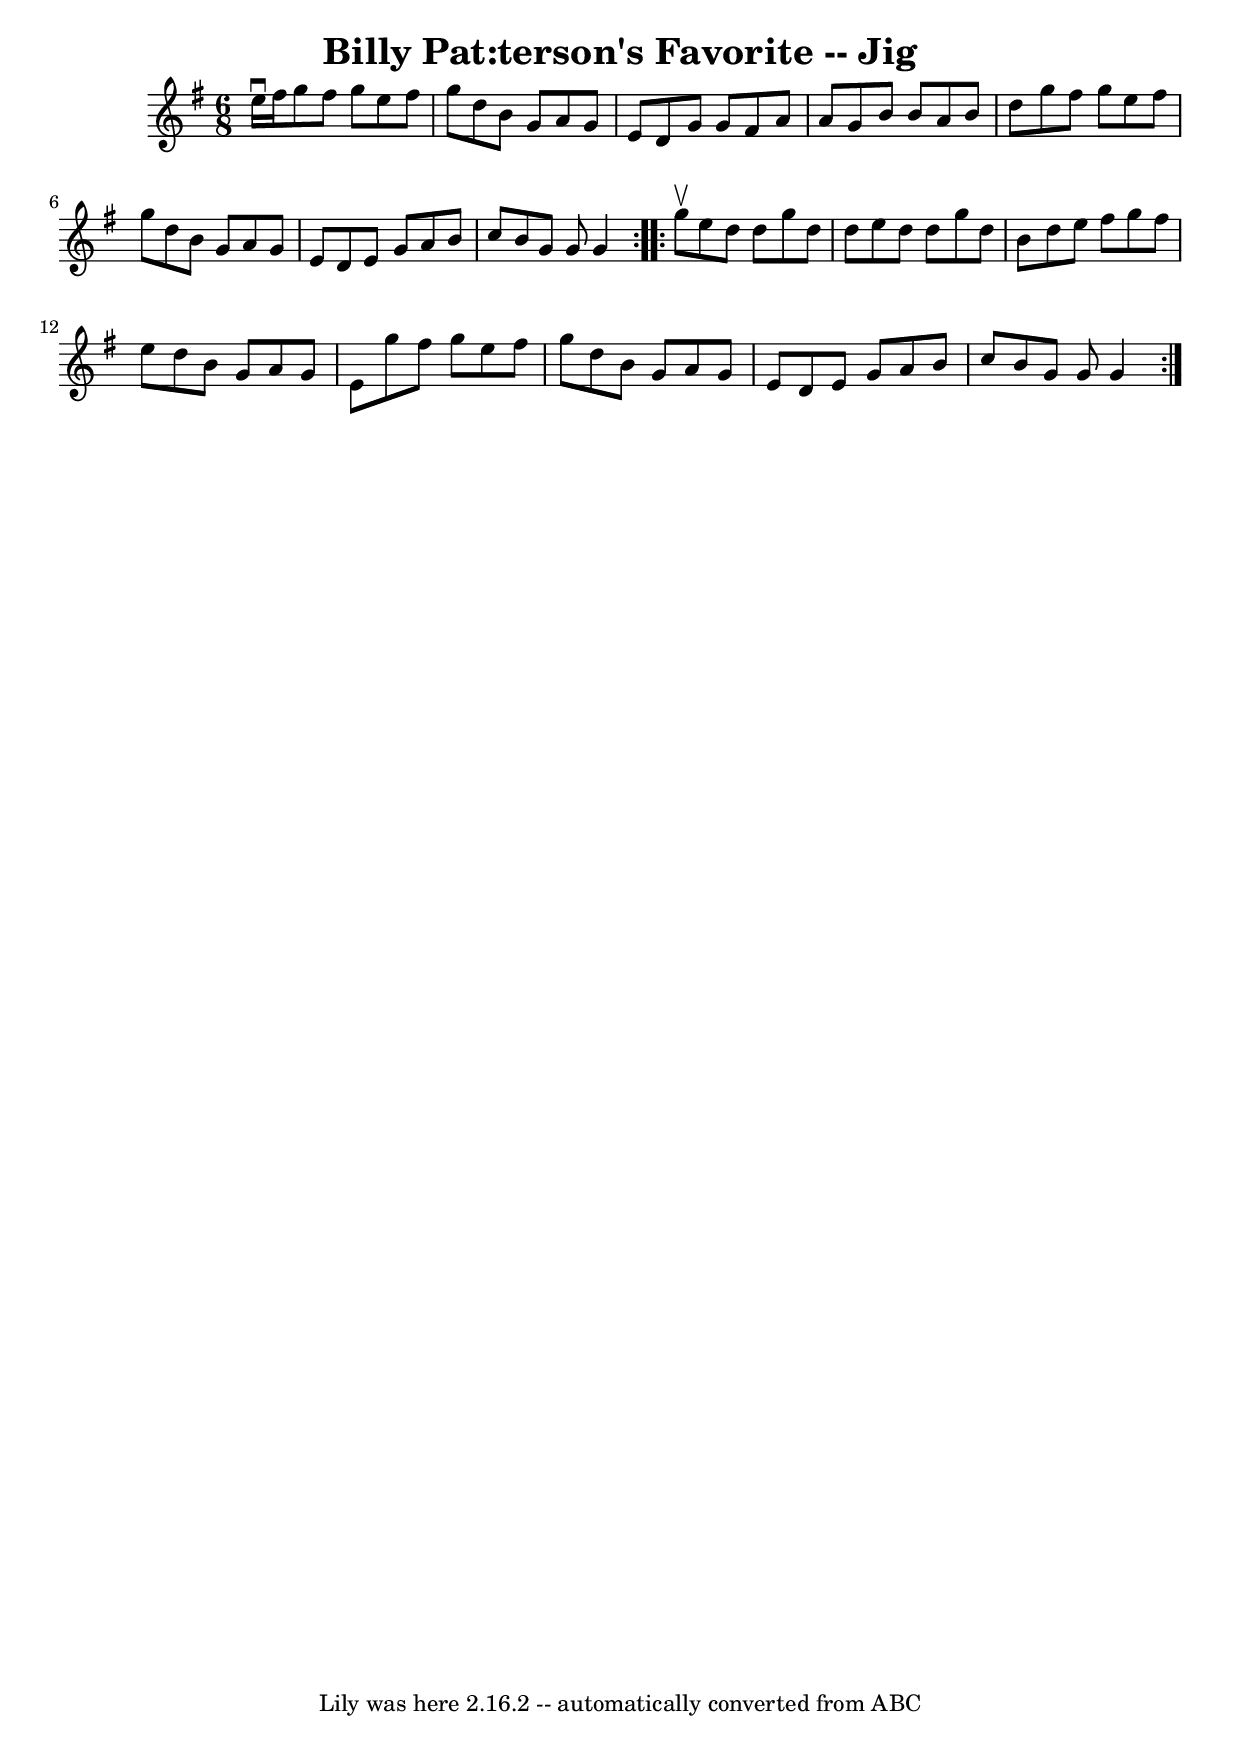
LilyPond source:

\version "2.16.2"
\include "Mammoth.ily"
\header {
  %% book = "Ryan's Mammoth Collection"
  crossRefNumber = "1"
  footnotes = "\\\\83 422"
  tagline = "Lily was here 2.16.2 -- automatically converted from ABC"
  title = "Billy Pat:terson's Favorite -- Jig"

}
voicedefault =  {



  \repeat volta 2 {

    \time 6/8 
    \key g \major
 e''16^\downbow fis''16  |
    g''8    
    fis''8 g''8 e''8 fis''8 g''8    |
    d''8 b'8 g'8    
    a'8 g'8 e'8    |
    d'8 g'8 g'8 fis'8 a'8 a'8    
    |
    g'8 b'8 b'8 a'8 b'8 d''8    |
    g''8    
    fis''8 g''8 e''8 fis''8 g''8    |
    d''8 b'8 g'8    
    a'8 g'8 e'8    |
    d'8 e'8 g'8 a'8 b'8 c''8    
    |
    b'8 g'8 g'8 g'4    
  }     
  \repeat volta 2 {
    g''8^\upbow 
    |
    e''8 d''8 d''8 g''8 d''8 d''8    |
    e''8    
    d''8 d''8 g''8 d''8 b'8    |
    d''8 e''8 fis''8    
    g''8 fis''8 e''8    |
    d''8 b'8 g'8 a'8 g'8 e'8    
    |
    g''8 fis''8 g''8 e''8 fis''8 g''8    |
    
    d''8 b'8 g'8 a'8 g'8 e'8    |
    d'8 e'8 g'8 a'8  
    b'8 c''8    |
    b'8 g'8 g'8 g'4    
  }   

}

\score{
  <<

    \context Staff="default"
    {
      \voicedefault 
      
    }

  >>
  \layout {
    
  }
  \midi {
  }

}
